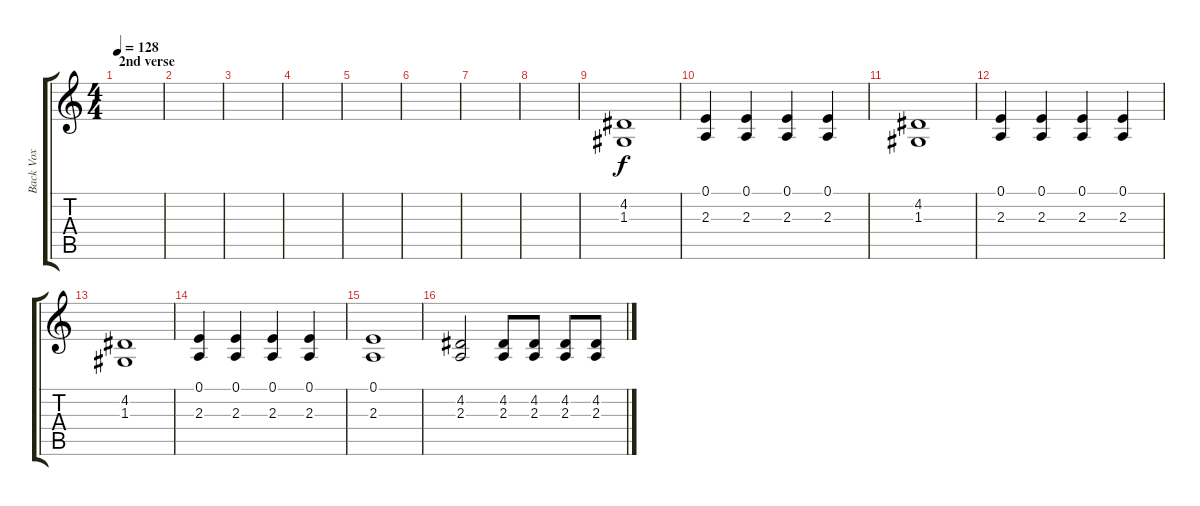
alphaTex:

\track ("Back Vox" "Back Vox") {instrument baritonesax}
\staff {score tabs}
\tuning (E4 B3 G3 D3 A2 E2) {hide}
\ts (4 4)
\section ("" "2nd verse")
\tempo 128
\clef g2
\ks c
|
|
|
|
|
|
|
|
(4.2 1.3).1 |
(0.1 2.3).4 (0.1 2.3).4 (0.1 2.3).4 (0.1 2.3).4 |
(4.2 1.3).1 |
(0.1 2.3).4 (0.1 2.3).4 (0.1 2.3).4 (0.1 2.3).4 |
(4.2 1.3).1 |
(0.1 2.3).4 (0.1 2.3).4 (0.1 2.3).4 (0.1 2.3).4 |
(0.1 2.3).1 |
(4.2 2.3).2 (4.2 2.3).8 (4.2 2.3).8 (4.2 2.3).8 (4.2 2.3).8
